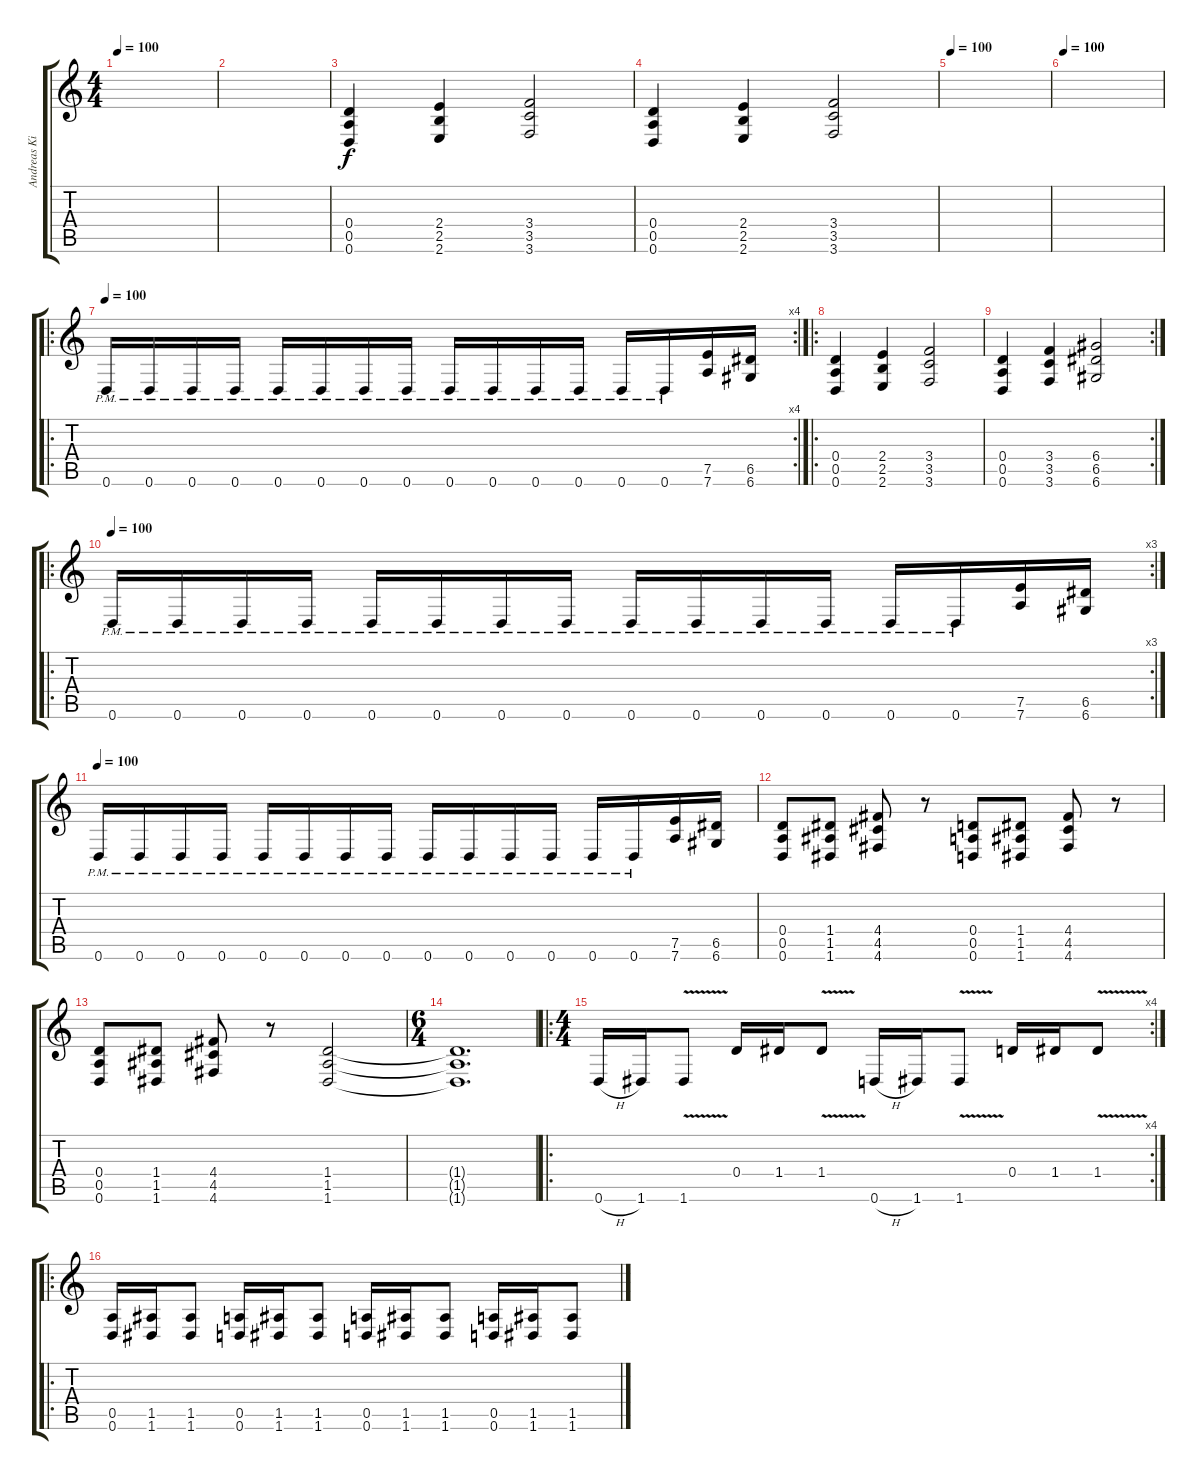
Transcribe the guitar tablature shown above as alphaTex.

\track ("Andreas Kisser" "Andreas Ki") {instrument distortionguitar}
\staff {score tabs}
\tuning (E4 B3 G3 D3 A2 D2) {hide}
\ts (4 4)
\tempo 100
\tempo 55
\tempo 100
\clef g2
\ks c
|
|
(0.4 0.5 0.6).4 (2.4 2.5 2.6).4 (3.4 3.5 3.6).2 |
(0.4 0.5 0.6).4 (2.4 2.5 2.6).4 (3.4 3.5 3.6).2 |
\tempo 100
|
\tempo 100
|
\ro
\rc 4
\tempo 100
0.6{pm}.16 0.6{pm}.16 0.6{pm}.16 0.6{pm}.16 0.6{pm}.16 0.6{pm}.16 0.6{pm}.16 0.6{pm}.16 0.6{pm}.16 0.6{pm}.16 0.6{pm}.16 0.6{pm}.16 0.6{pm}.16 0.6{pm}.16 (7.5 7.6).16 (6.5 6.6).16 |
\ro
(0.4 0.5 0.6).4 (2.4 2.5 2.6).4 (3.4 3.5 3.6).2 |
\rc 2
(0.4 0.5 0.6).4 (3.4 3.5 3.6).4 (6.4 6.5 6.6).2 |
\ro
\rc 3
\tempo 100
0.6{pm}.16 0.6{pm}.16 0.6{pm}.16 0.6{pm}.16 0.6{pm}.16 0.6{pm}.16 0.6{pm}.16 0.6{pm}.16 0.6{pm}.16 0.6{pm}.16 0.6{pm}.16 0.6{pm}.16 0.6{pm}.16 0.6{pm}.16 (7.5 7.6).16 (6.5 6.6).16 |
\tempo 100
0.6{pm}.16 0.6{pm}.16 0.6{pm}.16 0.6{pm}.16 0.6{pm}.16 0.6{pm}.16 0.6{pm}.16 0.6{pm}.16 0.6{pm}.16 0.6{pm}.16 0.6{pm}.16 0.6{pm}.16 0.6{pm}.16 0.6{pm}.16 (7.5 7.6).16 (6.5 6.6).16 |
(0.4 0.5 0.6).8 (1.4 1.5 1.6).8 (4.4 4.5 4.6).8 r.8 (0.4 0.5 0.6).8 (1.4 1.5 1.6).8 (4.4 4.5 4.6).8 r.8 |
(0.4 0.5 0.6).8 (1.4 1.5 1.6).8 (4.4 4.5 4.6).8 r.8 (1.4 1.5 1.6).2 |
\ts (6 4)
(1.4{t} 1.5{t} 1.6{t}).1{d} |
\ro
\rc 4
\ts (4 4)
0.6{h}.16 1.6.16 1.6{v}.8 0.4.16 1.4.16 1.4{v}.8 0.6{h}.16 1.6.16 1.6{v}.8 0.4.16 1.4.16 1.4{v}.8 |
\ro
(0.5 0.6).16 (1.5 1.6).16 (1.5 1.6).8 (0.5 0.6).16 (1.5 1.6).16 (1.5 1.6).8 (0.5 0.6).16 (1.5 1.6).16 (1.5 1.6).8 (0.5 0.6).16 (1.5 1.6).16 (1.5 1.6).8
